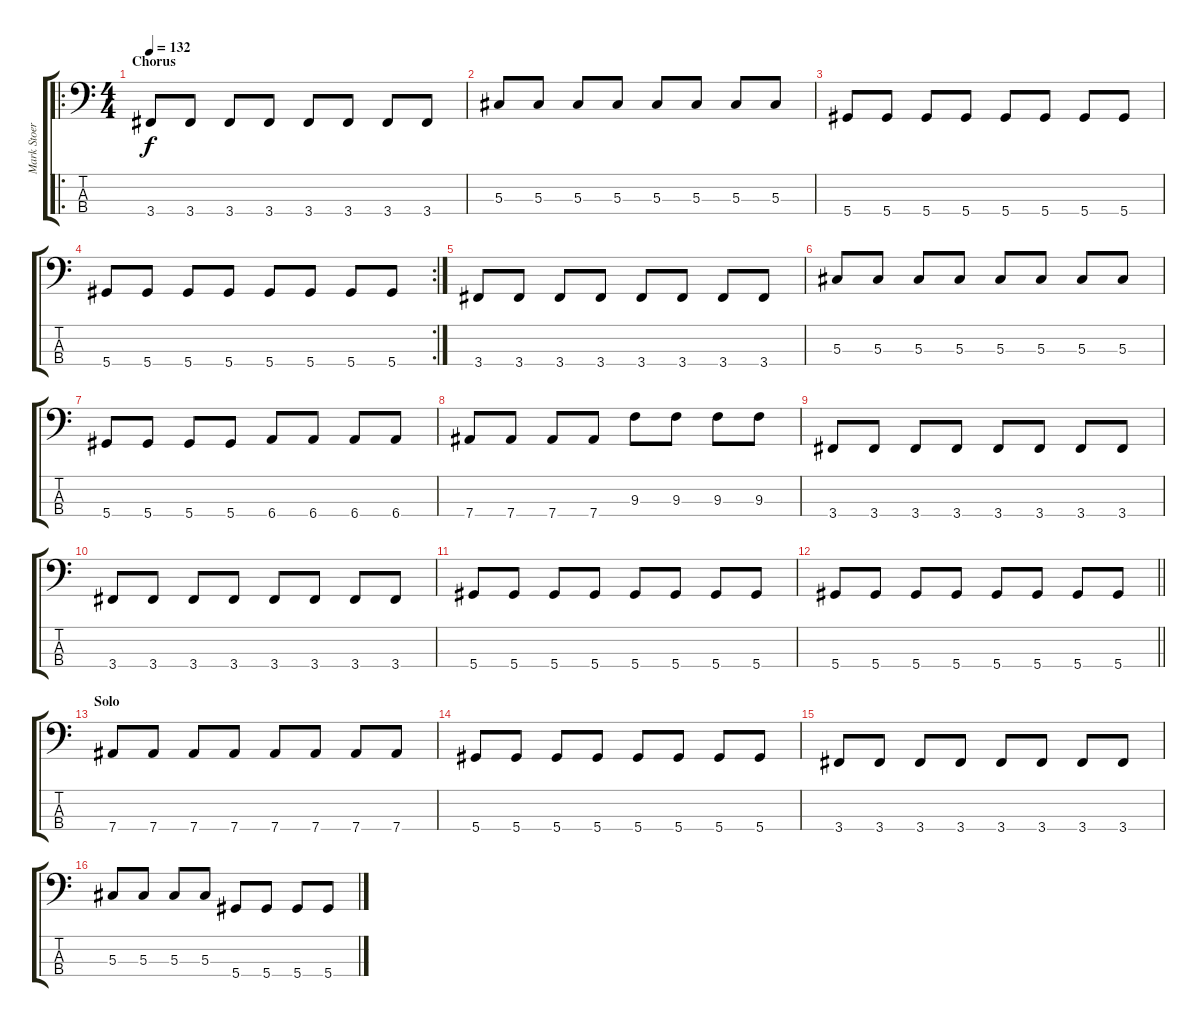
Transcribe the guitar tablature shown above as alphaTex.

\track ("Mark Stoermer" "Mark Stoer") {instrument electricbasspick}
\staff {score tabs}
\tuning (Gb2 Db2 Ab1 Eb1) {hide}
\ro
\ts (4 4)
\section ("" "Chorus")
\tempo 132
\clef f4
\ks c
3.4.8{dy f} 3.4.8 3.4.8 3.4.8 3.4.8 3.4.8 3.4.8 3.4.8 |
5.3.8 5.3.8 5.3.8 5.3.8 5.3.8 5.3.8 5.3.8 5.3.8 |
5.4.8 5.4.8 5.4.8 5.4.8 5.4.8 5.4.8 5.4.8 5.4.8 |
\rc 2
5.4.8 5.4.8 5.4.8 5.4.8 5.4.8 5.4.8 5.4.8 5.4.8 |
3.4.8 3.4.8 3.4.8 3.4.8 3.4.8 3.4.8 3.4.8 3.4.8 |
5.3.8 5.3.8 5.3.8 5.3.8 5.3.8 5.3.8 5.3.8 5.3.8 |
5.4.8 5.4.8 5.4.8 5.4.8 6.4.8 6.4.8 6.4.8 6.4.8 |
7.4.8 7.4.8 7.4.8 7.4.8 9.3.8 9.3.8 9.3.8 9.3.8 |
3.4.8 3.4.8 3.4.8 3.4.8 3.4.8 3.4.8 3.4.8 3.4.8 |
3.4.8 3.4.8 3.4.8 3.4.8 3.4.8 3.4.8 3.4.8 3.4.8 |
5.4.8 5.4.8 5.4.8 5.4.8 5.4.8 5.4.8 5.4.8 5.4.8 |
\barLineRight lightlight
5.4.8 5.4.8 5.4.8 5.4.8 5.4.8 5.4.8 5.4.8 5.4.8 |
\section ("" "Solo")
7.4.8{volume 16 instrument electricbasspick} 7.4.8 7.4.8 7.4.8 7.4.8 7.4.8 7.4.8 7.4.8 |
5.4.8 5.4.8 5.4.8 5.4.8 5.4.8 5.4.8 5.4.8 5.4.8 |
3.4.8 3.4.8 3.4.8 3.4.8 3.4.8 3.4.8 3.4.8 3.4.8 |
5.3.8 5.3.8 5.3.8 5.3.8 5.4.8 5.4.8 5.4.8 5.4.8
